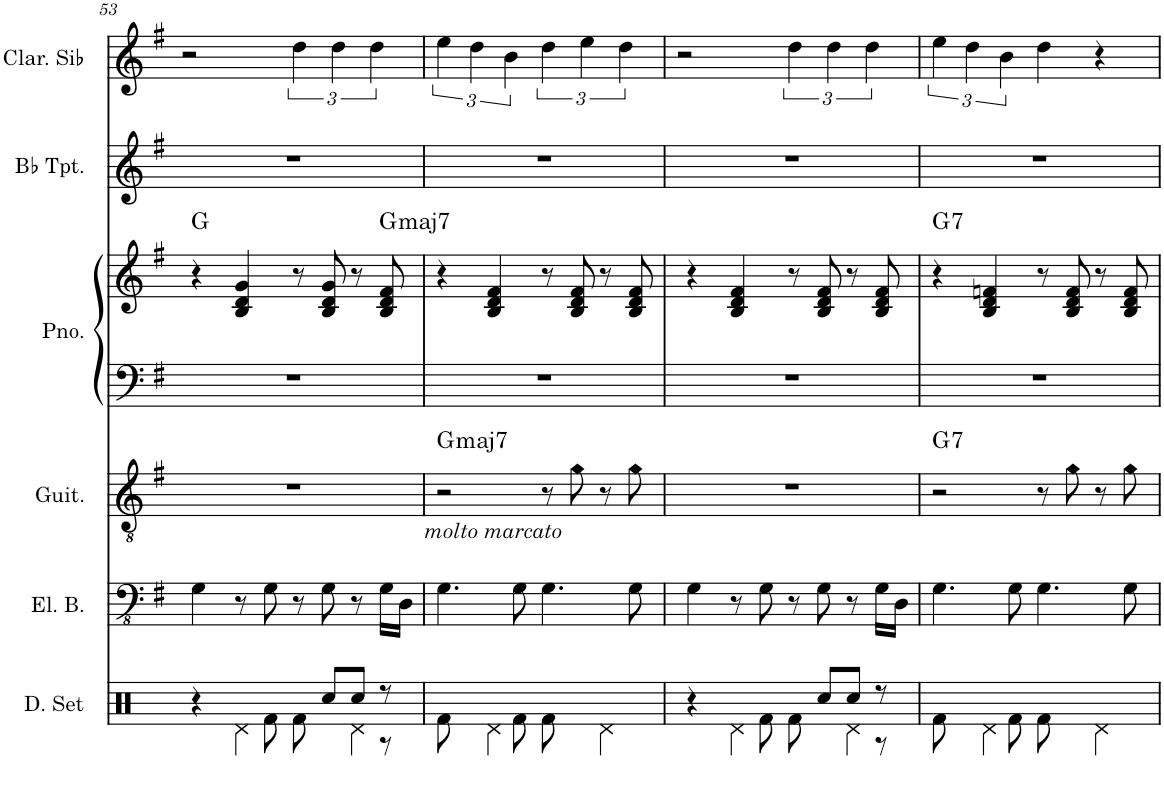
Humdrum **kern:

**kern	**kern	**harte	**kern	**harte	**kern
*part4	*part3	*part3	*part2	*part2	*part1
*staff4	*staff3	*	*staff2	*	*staff1
*I"Electric Bass	*I"Guitare classique	*	*I"Piano	*	*I"Clarinette en Sib
*I'El. B.	*I'Guit.	*	*I'Pno.	*	*I'Clar. Sib
!!LO:PB:g=z
*clefFv4	*clefGv2	*	*clefG2	*	*clefG2
*	*	*	*	*	*ITrd1c2
*k[f#]	*k[f#]	*	*k[f#]	*	*k[f#]
*M4/4	*M4/4	*	*M4/4	*	*M4/4
=53	=53	=53	=53	=53	=53
4GG\	1r	.	4r	G:maj	2r
8r	.	.	4B/ 4d/ 4g/	.	.
8GG\	.	.	.	.	.
8r	.	.	8r	.	6dd\
8GG\	.	.	8B/ 8d/ 8g/	.	.
.	.	.	.	.	6dd\
8r	.	.	8r	.	.
.	.	.	.	.	6dd\
!	!	!	!	!LO:H:kt=maj7	!
16GG\LL	.	.	8B/ 8d/ 8f#/	G:maj7	.
16DD\JJ	.	.	.	.	.
=54	=54	=54	=54	=54	=54
!	!LO:TX:b:i:t=molto marcato	!LO:H:kt=maj7	!	!	!
4.GG\	2r	G:maj7	4r	.	6ee\
.	.	.	.	.	6dd\
.	.	.	4B/ 4d/ 4f#/	.	.
.	.	.	.	.	6b\
8GG\	.	.	.	.	.
4.GG\	8r	.	8r	.	6dd\
!	!LO:N:head=diamond	!	!	!	!
.	8g\	.	8B/ 8d/ 8f#/	.	.
.	.	.	.	.	6ee\
.	8r	.	8r	.	.
.	.	.	.	.	6dd\
!	!LO:N:head=diamond	!	!	!	!
8GG\	8g\	.	8B/ 8d/ 8f#/	.	.
=55	=55	=55	=55	=55	=55
4GG\	1r	.	4r	.	2r
8r	.	.	4B/ 4d/ 4f#/	.	.
8GG\	.	.	.	.	.
8r	.	.	8r	.	6dd\
8GG\	.	.	8B/ 8d/ 8f#/	.	.
.	.	.	.	.	6dd\
8r	.	.	8r	.	.
.	.	.	.	.	6dd\
16GG\LL	.	.	8B/ 8d/ 8f#/	.	.
16DD\JJ	.	.	.	.	.
=56	=56	=56	=56	=56	=56
!	!	!LO:H:kt=7	!	!LO:H:kt=7	!
4.GG\	2r	G:7	4r	G:7	6ee\
.	.	.	.	.	6dd\
.	.	.	4B/ 4d/ 4fn/	.	.
.	.	.	.	.	6b\
8GG\	.	.	.	.	.
4.GG\	8r	.	8r	.	4dd\
!	!LO:N:head=diamond	!	!	!	!
.	8g\	.	8B/ 8d/ 8f/	.	.
.	8r	.	8r	.	4r
!	!LO:N:head=diamond	!	!	!	!
8GG\	8g\	.	8B/ 8d/ 8f/	.	.
=	=	=	=	=	=
*-	*-	*-	*-	*-	*-
